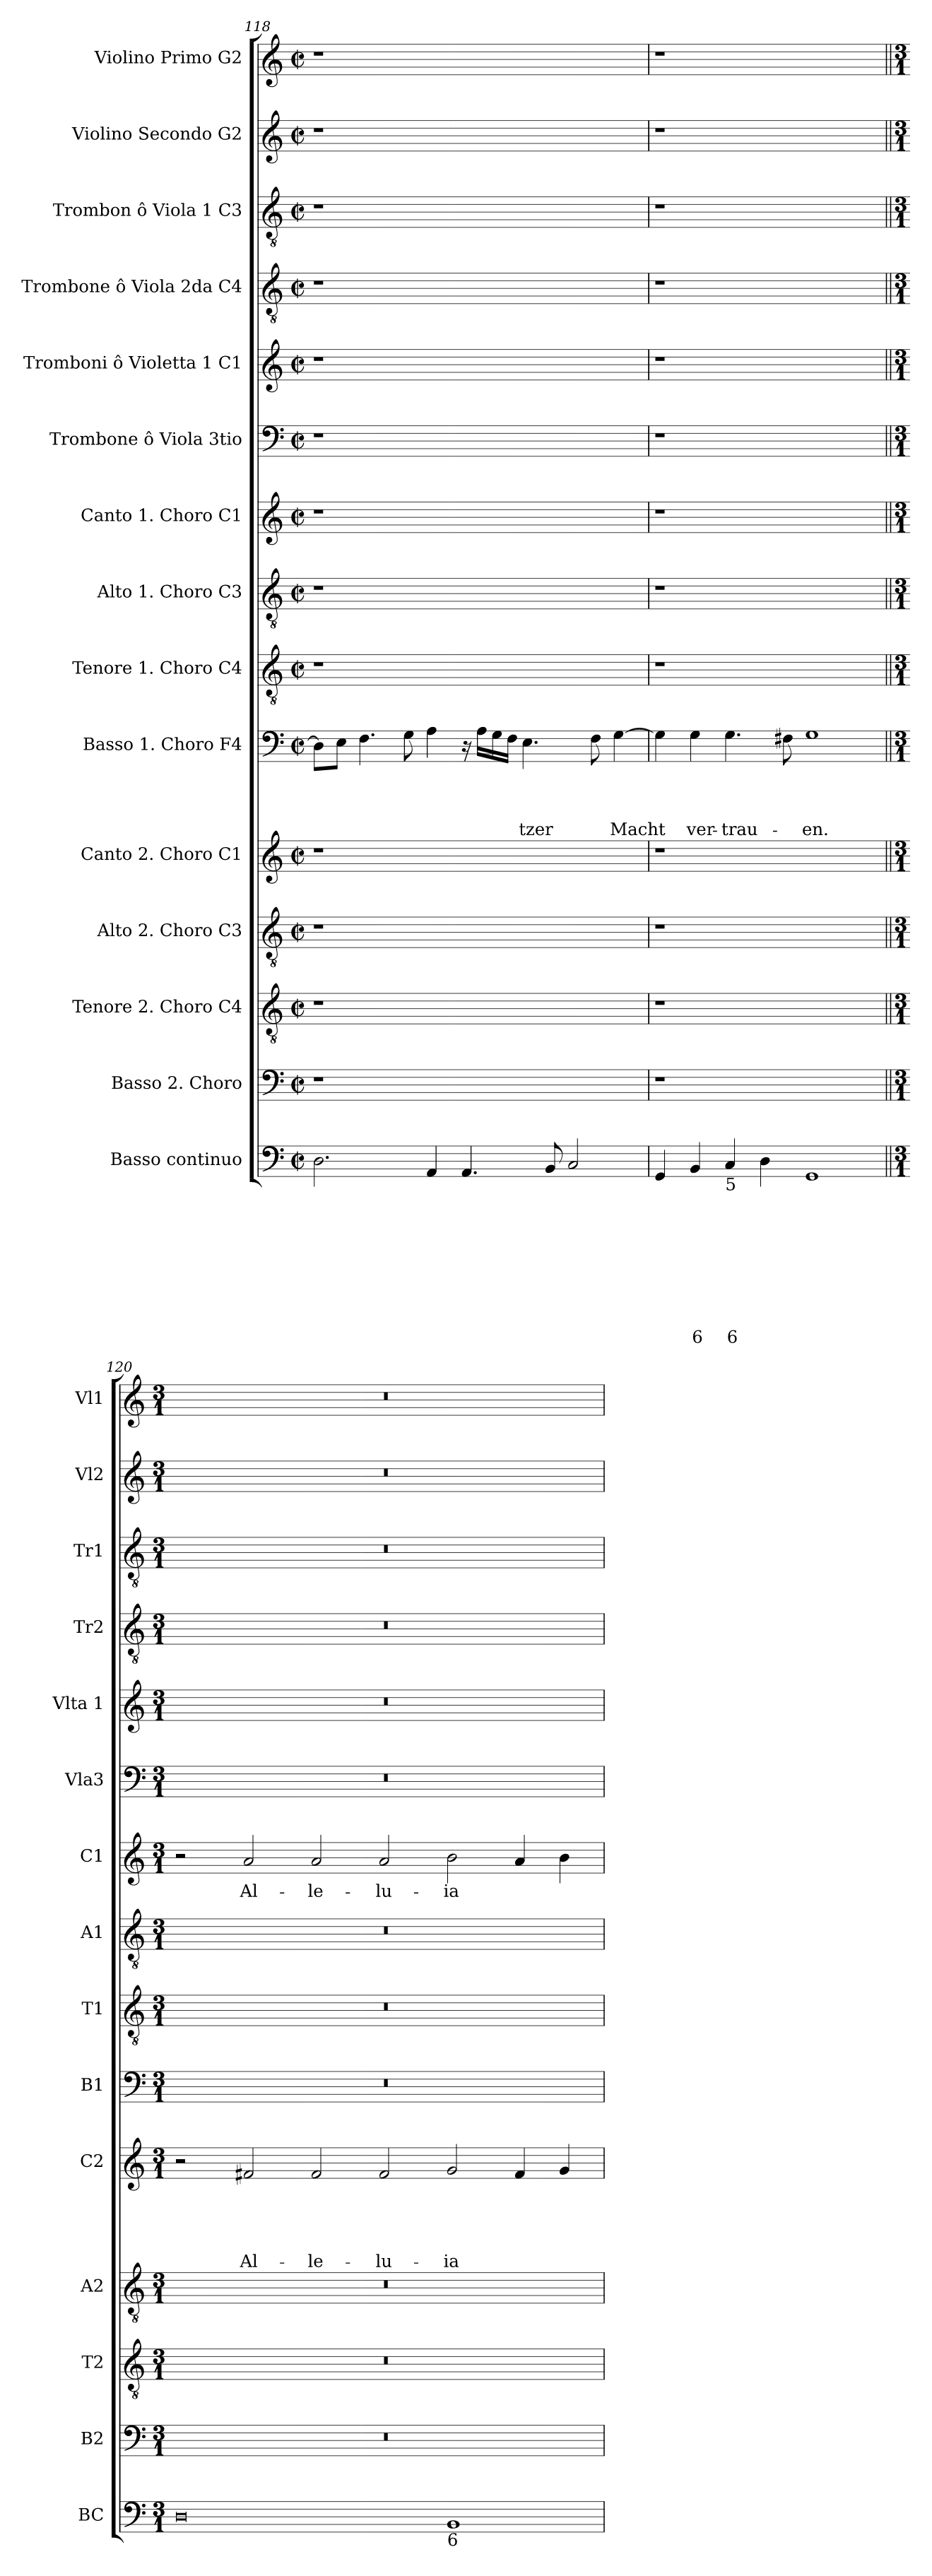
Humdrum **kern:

**kern	**text	**text	**text	**text	**text	**text	**text	**text	**text	**kern	**kern	**kern	**kern	**text	**text	**text	**text	**text	**kern	**text	**text	**text	**text	**kern	**kern	**kern	**text	**kern	**kern	**kern	**kern	**kern	**kern
*part15	*part15	*part15	*part15	*part15	*part15	*part15	*part15	*part15	*part15	*part14	*part13	*part12	*part11	*part11	*part11	*part11	*part11	*part11	*part10	*part10	*part10	*part10	*part10	*part9	*part8	*part7	*part7	*part6	*part5	*part4	*part3	*part2	*part1
*staff15	*staff15	*staff15	*staff15	*staff15	*staff15	*staff15	*staff15	*staff15	*staff15	*staff14	*staff13	*staff12	*staff11	*staff11	*staff11	*staff11	*staff11	*staff11	*staff10	*staff10	*staff10	*staff10	*staff10	*staff9	*staff8	*staff7	*staff7	*staff6	*staff5	*staff4	*staff3	*staff2	*staff1
*I"Basso continuo	*	*	*	*	*	*	*	*	*	*I"Basso 2. Choro	*I"Tenore 2. Choro C4	*I"Alto 2. Choro C3	*I"Canto 2. Choro  C1	*	*	*	*	*	*I"Basso 1. Choro F4	*	*	*	*	*I"Tenore 1. Choro C4	*I"Alto 1. Choro C3	*I"Canto 1. Choro  C1	*	*I"Trombone ô Viola 3tio	*I"Tromboni ô Violetta 1 C1	*I"Trombone ô Viola 2da C4	*I"Trombon ô Viola 1 C3	*I"Violino Secondo G2	*I"Violino Primo G2
*I'BC	*	*	*	*	*	*	*	*	*	*I'B2	*I'T2	*I'A2	*I'C2	*	*	*	*	*	*I'B1	*	*	*	*	*I'T1	*I'A1	*I'C1	*	*I'Vla3	*I'Vlta 1	*I'Tr2	*I'Tr1	*I'Vl2	*I'Vl1
!!LO:LB:g=z
*clefF4	*	*	*	*	*	*	*	*	*	*clefF4	*clefGv2	*clefGv2	*clefG2	*	*	*	*	*	*clefF4	*	*	*	*	*clefGv2	*clefGv2	*clefG2	*	*clefF4	*clefG2	*clefGv2	*clefGv2	*clefG2	*clefG2
*k[]	*	*	*	*	*	*	*	*	*	*k[]	*k[]	*k[]	*k[]	*	*	*	*	*	*k[]	*	*	*	*	*k[]	*k[]	*k[]	*	*k[]	*k[]	*k[]	*k[]	*k[]	*k[]
*C:	*	*	*	*	*	*	*	*	*	*C:	*C:	*C:	*C:	*	*	*	*	*	*C:	*	*	*	*	*C:	*C:	*C:	*	*C:	*C:	*C:	*C:	*C:	*C:
*M2/2	*	*	*	*	*	*	*	*	*	*M2/2	*M2/2	*M2/2	*M2/2	*	*	*	*	*	*M2/2	*	*	*	*	*M2/2	*M2/2	*M2/2	*	*M2/2	*M2/2	*M2/2	*M2/2	*M2/2	*M2/2
*met(c|)	*	*	*	*	*	*	*	*	*	*met(c|)	*met(c|)	*met(c|)	*met(c|)	*	*	*	*	*	*met(c|)	*	*	*	*	*met(c|)	*met(c|)	*met(c|)	*	*met(c|)	*met(c|)	*met(c|)	*met(c|)	*met(c|)	*met(c|)
=118	=118	=118	=118	=118	=118	=118	=118	=118	=118	=118	=118	=118	=118	=118	=118	=118	=118	=118	=118	=118	=118	=118	=118	=118	=118	=118	=118	=118	=118	=118	=118	=118	=118
2.D\	.	.	.	.	.	.	.	.	.	1r	1r	1r	1r	.	.	.	.	.	8D\L]	.	.	.	.	1r	1r	1r	.	1r	1r	1r	1r	1r	1r
.	.	.	.	.	.	.	.	.	.	.	.	.	.	.	.	.	.	.	8E\J	.	.	.	.	.	.	.	.	.	.	.	.	.	.
.	.	.	.	.	.	.	.	.	.	.	.	.	.	.	.	.	.	.	4.F\	.	.	.	.	.	.	.	.	.	.	.	.	.	.
.	.	.	.	.	.	.	.	.	.	.	.	.	.	.	.	.	.	.	8G\	.	.	.	.	.	.	.	.	.	.	.	.	.	.
4AA/	.	.	.	.	.	.	.	.	.	.	.	.	.	.	.	.	.	.	4A\	.	.	.	.	.	.	.	.	.	.	.	.	.	.
4.AA/	.	.	.	.	.	.	.	.	.	1ryy	1ryy	1ryy	1ryy	.	.	.	.	.	16r	.	.	.	.	1ryy	1ryy	1ryy	.	1ryy	1ryy	1ryy	1ryy	1ryy	1ryy
.	.	.	.	.	.	.	.	.	.	.	.	.	.	.	.	.	.	.	16A\LL	.	.	.	.	.	.	.	.	.	.	.	.	.	.
.	.	.	.	.	.	.	.	.	.	.	.	.	.	.	.	.	.	.	16G\	.	.	.	.	.	.	.	.	.	.	.	.	.	.
.	.	.	.	.	.	.	.	.	.	.	.	.	.	.	.	.	.	.	16F\JJ	.	.	.	.	.	.	.	.	.	.	.	.	.	.
!	!	!	!	!	!	!	!	!	!	!	!	!	!	!	!	!	!	!	!	!	!	!	!LO:LY:b	!	!	!	!	!	!	!	!	!	!
.	.	.	.	.	.	.	.	.	.	.	.	.	.	.	.	.	.	.	4.E\	.	.	.	-tzer	.	.	.	.	.	.	.	.	.	.
8BB/	.	.	.	.	.	.	.	.	.	.	.	.	.	.	.	.	.	.	.	.	.	.	.	.	.	.	.	.	.	.	.	.	.
2C/	.	.	.	.	.	.	.	.	.	.	.	.	.	.	.	.	.	.	.	.	.	.	.	.	.	.	.	.	.	.	.	.	.
.	.	.	.	.	.	.	.	.	.	.	.	.	.	.	.	.	.	.	8F\	.	.	.	.	.	.	.	.	.	.	.	.	.	.
!	!	!	!	!	!	!	!	!	!	!	!	!	!	!	!	!	!	!	!	!	!	!	!LO:LY:b	!	!	!	!	!	!	!	!	!	!
.	.	.	.	.	.	.	.	.	.	.	.	.	.	.	.	.	.	.	[4G\	.	.	.	Macht	.	.	.	.	.	.	.	.	.	.
=119	=119	=119	=119	=119	=119	=119	=119	=119	=119	=119	=119	=119	=119	=119	=119	=119	=119	=119	=119	=119	=119	=119	=119	=119	=119	=119	=119	=119	=119	=119	=119	=119	=119
4GG/	.	.	.	.	.	.	.	.	.	1r	1r	1r	1r	.	.	.	.	.	4G\]	.	.	.	.	1r	1r	1r	.	1r	1r	1r	1r	1r	1r
!	!	!	!	!	!	!	!	!	!LO:LY:b	!	!	!	!	!	!	!	!	!	!	!	!	!	!LO:LY:b	!	!	!	!	!	!	!	!	!	!
4BB/	.	.	.	.	.	.	.	.	6	.	.	.	.	.	.	.	.	.	4G\	.	.	.	ver-	.	.	.	.	.	.	.	.	.	.
!LO:TX:b:t=5	!	!	!	!	!	!	!	!	!	!	!	!	!	!	!	!	!	!	!	!	!	!	!	!	!	!	!	!	!	!	!	!	!
!	!	!	!	!	!	!	!	!	!LO:LY:b	!	!	!	!	!	!	!	!	!	!	!	!	!	!LO:LY:b	!	!	!	!	!	!	!	!	!	!
4C/	.	.	.	.	.	.	.	.	6	.	.	.	.	.	.	.	.	.	4.G\	.	.	.	-trau-	.	.	.	.	.	.	.	.	.	.
4D\	.	.	.	.	.	.	.	.	.	.	.	.	.	.	.	.	.	.	.	.	.	.	.	.	.	.	.	.	.	.	.	.	.
.	.	.	.	.	.	.	.	.	.	.	.	.	.	.	.	.	.	.	8F#X\	.	.	.	.	.	.	.	.	.	.	.	.	.	.
!	!	!	!	!	!	!	!	!	!	!	!	!	!	!	!	!	!	!	!	!	!	!	!LO:LY:b	!	!	!	!	!	!	!	!	!	!
1GG	.	.	.	.	.	.	.	.	.	1ryy	1ryy	1ryy	1ryy	.	.	.	.	.	1G	.	.	.	-en.	1ryy	1ryy	1ryy	.	1ryy	1ryy	1ryy	1ryy	1ryy	1ryy
=120||	=120||	=120||	=120||	=120||	=120||	=120||	=120||	=120||	=120||	=120||	=120||	=120||	=120||	=120||	=120||	=120||	=120||	=120||	=120||	=120||	=120||	=120||	=120||	=120||	=120||	=120||	=120||	=120||	=120||	=120||	=120||	=120||	=120||
*M3/1	*	*	*	*	*	*	*	*	*	*M3/1	*M3/1	*M3/1	*M3/1	*	*	*	*	*	*M3/1	*	*	*	*	*M3/1	*M3/1	*M3/1	*	*M3/1	*M3/1	*M3/1	*M3/1	*M3/1	*M3/1
0D	.	.	.	.	.	.	.	.	.	0.r	0.r	0.r	2r	.	.	.	.	.	0.r	.	.	.	.	0.r	0.r	2r	.	0.r	0.r	0.r	0.r	0.r	0.r
!	!	!	!	!	!	!	!	!	!	!	!	!	!	!	!	!	!	!LO:LY:b	!	!	!	!	!	!	!	!	!LO:LY:b	!	!	!	!	!	!
.	.	.	.	.	.	.	.	.	.	.	.	.	2f#X/	.	.	.	.	Al-	.	.	.	.	.	.	.	2a/	Al-	.	.	.	.	.	.
!	!	!	!	!	!	!	!	!	!	!	!	!	!	!	!	!	!	!LO:LY:b	!	!	!	!	!	!	!	!	!LO:LY:b	!	!	!	!	!	!
.	.	.	.	.	.	.	.	.	.	.	.	.	2f#/	.	.	.	.	-le-	.	.	.	.	.	.	.	2a/	-le-	.	.	.	.	.	.
!	!	!	!	!	!	!	!	!	!	!	!	!	!	!	!	!	!	!LO:LY:b	!	!	!	!	!	!	!	!	!LO:LY:b	!	!	!	!	!	!
.	.	.	.	.	.	.	.	.	.	.	.	.	2f#/	.	.	.	.	-lu-	.	.	.	.	.	.	.	2a/	-lu-	.	.	.	.	.	.
!LO:TX:b:t=6	!	!	!	!	!	!	!	!	!	!	!	!	!	!	!	!	!	!	!	!	!	!	!	!	!	!	!	!	!	!	!	!	!
!	!	!	!	!	!	!	!	!	!	!	!	!	!	!	!	!	!	!LO:LY:b	!	!	!	!	!	!	!	!	!LO:LY:b	!	!	!	!	!	!
1BB	.	.	.	.	.	.	.	.	.	.	.	.	2g/	.	.	.	.	-ia	.	.	.	.	.	.	.	2b\	-ia	.	.	.	.	.	.
.	.	.	.	.	.	.	.	.	.	.	.	.	4f#/	.	.	.	.	.	.	.	.	.	.	.	.	4a/	.	.	.	.	.	.	.
.	.	.	.	.	.	.	.	.	.	.	.	.	4g/	.	.	.	.	.	.	.	.	.	.	.	.	4b\	.	.	.	.	.	.	.
=	=	=	=	=	=	=	=	=	=	=	=	=	=	=	=	=	=	=	=	=	=	=	=	=	=	=	=	=	=	=	=	=	=
*-	*-	*-	*-	*-	*-	*-	*-	*-	*-	*-	*-	*-	*-	*-	*-	*-	*-	*-	*-	*-	*-	*-	*-	*-	*-	*-	*-	*-	*-	*-	*-	*-	*-
